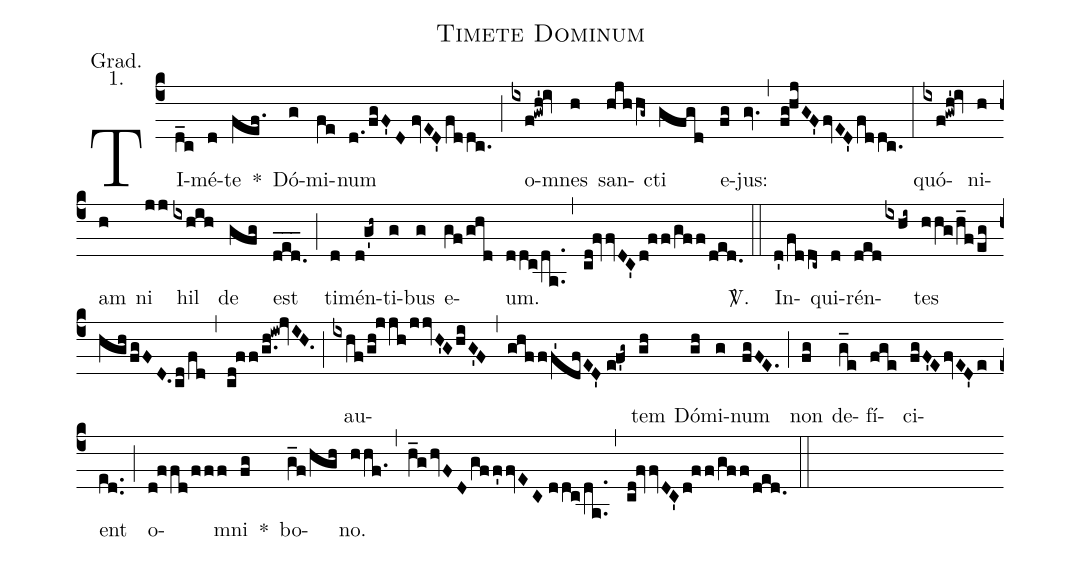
name:Timete Dominum;
office-part:Graduale;
mode:1;
annotation: Grad.;
annotation: 1.;
%%
(c4) TI(d_c)mé(d)te(fef.) *()
  Dó(g)mi(fe)num(d./fgF'D//fvED'fddc.) (;)
  o(ixf!gwh'!iv)mnes(h) san(hjhhg~)cti(gfgd) e(fg)jus:(gv.) (,) (fg!hjGF'fvED'fddc.) (:)
quó(ixf!gwh'!iv)ni(h)am(h) ni(jj) hil(ixhih) de(gfg) est(ded.___) (;)
  ti(d)mén(d!g'h~)ti(g)bus(g) e(gf/ghd)um.(ddc/da..) (,) (cd!fvvDC'd!ff/gff/ded.) <sp>V/</sp>.(::)
In(d'/fddc~)qui(d)rén(ded/ixhi~)tes(hhg/h_f/eg/hgh/fgFD.cd/fd) (,) (cd!ff/g.h!iw!jvIH.) (;)
  au(ixhf/gh!jjh/jjvH'GhiG'F,ghfff'1dfED'//e!f'g~)tem(gh) Dó(gh)mi(g)num(fgFE.) (;)
  non(fg) de(g_e)fí(fge)ci(fgF'EfvED'e)ent(ed..) (;)
  o(d!ffd/fff)mni(fg) *() bo(g_f/hgh)no.(hhf.) (,)
 (h_ghvFDgff'fvEC//ddc/da..) (,) (cd!fvvDC'd!ff/gff/ded.) (::)
